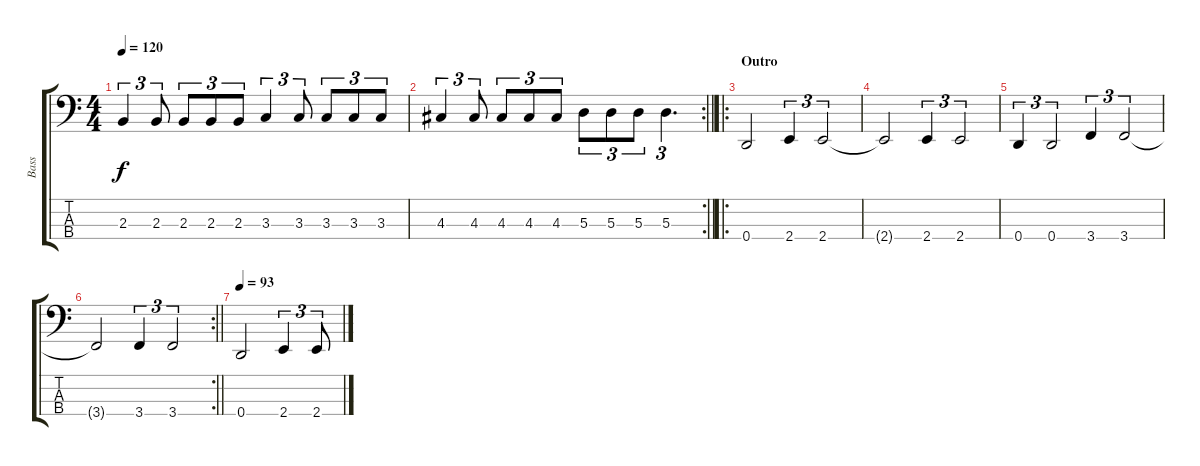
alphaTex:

\track ("Bass" "Bass") {instrument slapbass2}
\staff {score tabs}
\tuning (G2 D2 A1 D1) {hide}
\ts (4 4)
\tempo 120
\clef f4
\ks c
2.3.4{tu (3 2) dy f} 2.3.8{tu (3 2)} 2.3.8{tu (3 2)} 2.3.8{tu (3 2)} 2.3.8{tu (3 2)} 3.3.4{tu (3 2)} 3.3.8{tu (3 2)} 3.3.8{tu (3 2)} 3.3.8{tu (3 2)} 3.3.8{tu (3 2)} |
\rc 2
\barLineRight lightlight
4.3.4{tu (3 2)} 4.3.8{tu (3 2)} 4.3.8{tu (3 2)} 4.3.8{tu (3 2)} 4.3.8{tu (3 2)} 5.3.8{tu (3 2)} 5.3.8{tu (3 2)} 5.3.8{tu (3 2)} 5.3.4{d tu (3 2)} |
\ro
\section ("" "Outro")
0.4.2 2.4.4{tu (3 2)} 2.4.2{tu (3 2)} |
2.4{t}.2 2.4.4{tu (3 2)} 2.4.2{tu (3 2)} |
0.4.4{tu (3 2)} 0.4.2{tu (3 2)} 3.4.4{tu (3 2)} 3.4.2{tu (3 2)} |
\rc 2
\barLineRight lightlight
3.4{t}.2 3.4.4{tu (3 2)} 3.4.2{tu (3 2)} |
\tempo 93
0.4.2 2.4.4{tu (3 2)} 2.4.8{tu (3 2)}
